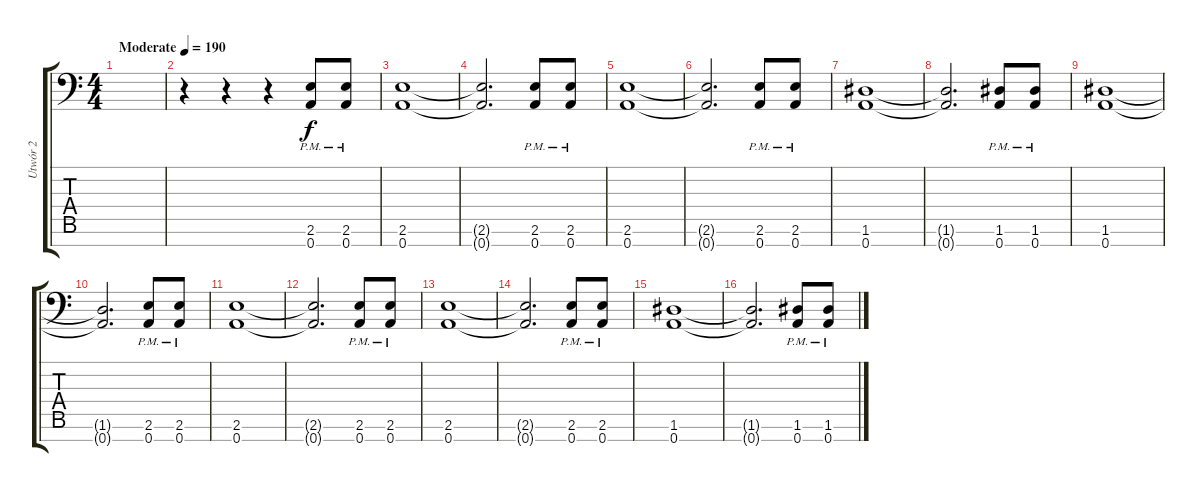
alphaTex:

\track ("Utwór 2" "Utwór 2") {instrument overdrivenguitar}
\staff {score tabs}
\tuning (D4 A3 F3 C3 G2 D2 A1) {hide}
\ts (4 4)
\tempo (190 "Moderate")
\clef f4
\ks c
|
r.4 r.4 r.4 (2.6{pm} 0.7{pm}).8 (2.6{pm} 0.7{pm}).8 |
(2.6 0.7).1 |
(2.6{t} 0.7{t}).2{d} (2.6{pm} 0.7{pm}).8 (2.6{pm} 0.7{pm}).8 |
(2.6 0.7).1 |
(2.6{t} 0.7{t}).2{d} (2.6{pm} 0.7{pm}).8 (2.6{pm} 0.7{pm}).8 |
(1.6 0.7).1 |
(1.6{t} 0.7{t}).2{d} (1.6{pm} 0.7{pm}).8 (1.6{pm} 0.7{pm}).8 |
(1.6 0.7).1 |
(1.6{t} 0.7{t}).2{d} (2.6{pm} 0.7{pm}).8{volume 11} (2.6{pm} 0.7{pm}).8 |
(2.6 0.7).1 |
(2.6{t} 0.7{t}).2{d} (2.6{pm} 0.7{pm}).8 (2.6{pm} 0.7{pm}).8 |
(2.6 0.7).1 |
(2.6{t} 0.7{t}).2{d} (2.6{pm} 0.7{pm}).8 (2.6{pm} 0.7{pm}).8 |
(1.6 0.7).1 |
(1.6{t} 0.7{t}).2{d} (1.6{pm} 0.7{pm}).8 (1.6{pm} 0.7{pm}).8
